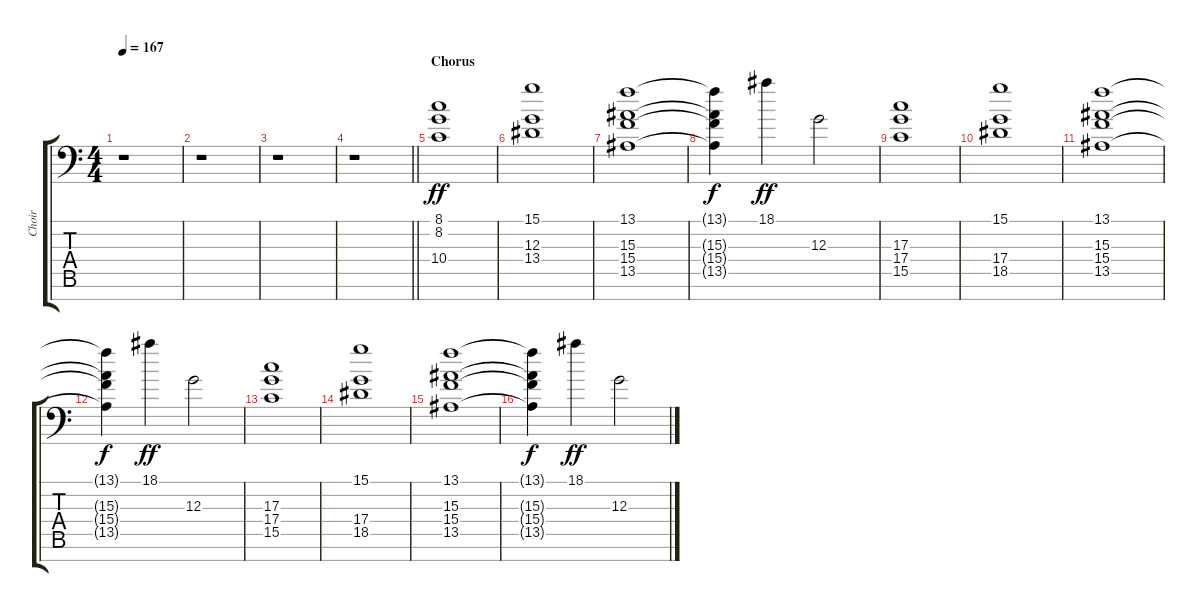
\track ("Choir" "Choir") {instrument choiraahs}
\staff {score tabs}
\tuning (E4 B3 G3 D3 A2 E2 C-1) {hide}
\ts (4 4)
\tempo 167
\clef f4
\ks c
r.1{dy ff} |
r.1 |
r.1 |
\barLineRight lightlight
r.1 |
\section ("" "Chorus")
(8.1 8.2 10.4).1 |
(15.1 12.3 13.4).1 |
(13.1 15.3 15.4 13.5).1 |
(13.1{t} 15.3{t} 15.4{t} 13.5{t}).4{dy f} 18.1.4{dy ff} 12.3.2 |
(17.3 17.4 15.5).1 |
(15.1 17.4 18.5).1 |
(13.1 15.3 15.4 13.5).1 |
(13.1{t} 15.3{t} 15.4{t} 13.5{t}).4{dy f} 18.1.4{dy ff} 12.3.2 |
(17.3 17.4 15.5).1 |
(15.1 17.4 18.5).1 |
(13.1 15.3 15.4 13.5).1 |
(13.1{t} 15.3{t} 15.4{t} 13.5{t}).4{dy f} 18.1.4{dy ff} 12.3.2
